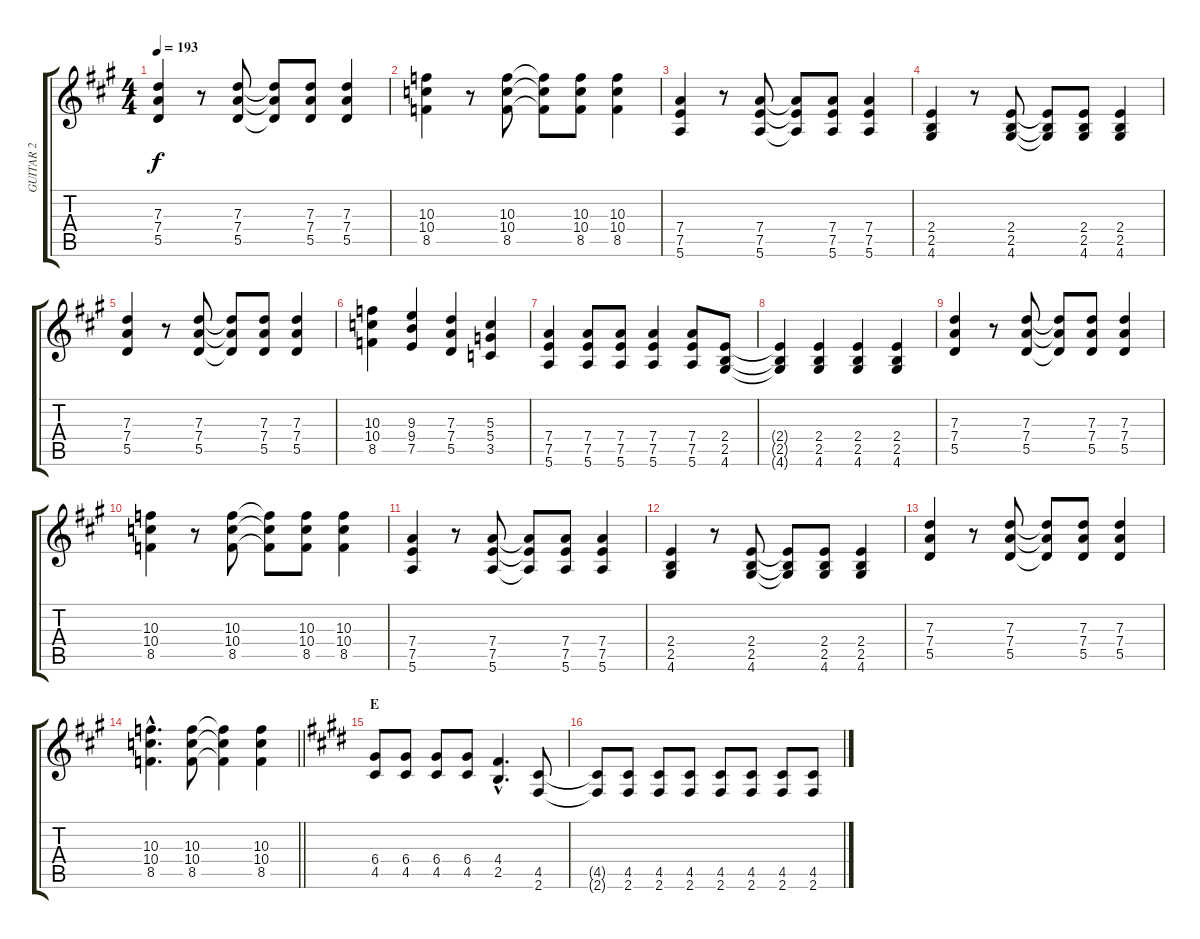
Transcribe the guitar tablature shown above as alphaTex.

\track ("GUITAR 2" "GUITAR 2") {instrument distortionguitar}
\staff {score tabs}
\tuning (E4 B3 G3 D3 A2 E2) {hide}
\ts (4 4)
\tempo 193
\clef g2
\ks a
(7.3 7.4 5.5).4{dy f} r.8 (7.3 7.4 5.5).8 (7.3{t} 7.4{t} 5.5{t}).8 (7.3 7.4 5.5).8 (7.3 7.4 5.5).4 |
(10.3 10.4 8.5).4 r.8 (10.3 10.4 8.5).8 (10.3{t} 10.4{t} 8.5{t}).8 (10.3 10.4 8.5).8 (10.3 10.4 8.5).4 |
(7.4 7.5 5.6).4 r.8 (7.4 7.5 5.6).8 (7.4{t} 7.5{t} 5.6{t}).8 (7.4 7.5 5.6).8 (7.4 7.5 5.6).4 |
(2.4 2.5 4.6).4 r.8 (2.4 2.5 4.6).8 (2.4{t} 2.5{t} 4.6{t}).8 (2.4 2.5 4.6).8 (2.4 2.5 4.6).4 |
(7.3 7.4 5.5).4 r.8 (7.3 7.4 5.5).8 (7.3{t} 7.4{t} 5.5{t}).8 (7.3 7.4 5.5).8 (7.3 7.4 5.5).4 |
(10.3 10.4 8.5).4 (9.3 9.4 7.5).4 (7.3 7.4 5.5).4 (5.3 5.4 3.5).4 |
(7.4 7.5 5.6).4 (7.4 7.5 5.6).8 (7.4 7.5 5.6).8 (7.4 7.5 5.6).4 (7.4 7.5 5.6).8 (2.4 2.5 4.6).8 |
(2.4{t} 2.5{t} 4.6{t}).4 (2.4 2.5 4.6).4 (2.4 2.5 4.6).4 (2.4 2.5 4.6).4 |
(7.3 7.4 5.5).4 r.8 (7.3 7.4 5.5).8 (7.3{t} 7.4{t} 5.5{t}).8 (7.3 7.4 5.5).8 (7.3 7.4 5.5).4 |
(10.3 10.4 8.5).4 r.8 (10.3 10.4 8.5).8 (10.3{t} 10.4{t} 8.5{t}).8 (10.3 10.4 8.5).8 (10.3 10.4 8.5).4 |
(7.4 7.5 5.6).4 r.8 (7.4 7.5 5.6).8 (7.4{t} 7.5{t} 5.6{t}).8 (7.4 7.5 5.6).8 (7.4 7.5 5.6).4 |
(2.4 2.5 4.6).4 r.8 (2.4 2.5 4.6).8 (2.4{t} 2.5{t} 4.6{t}).8 (2.4 2.5 4.6).8 (2.4 2.5 4.6).4 |
(7.3 7.4 5.5).4 r.8 (7.3 7.4 5.5).8 (7.3{t} 7.4{t} 5.5{t}).8 (7.3 7.4 5.5).8 (7.3 7.4 5.5).4 |
\barLineRight lightlight
(10.3{hac} 10.4{hac} 8.5{hac}).4{d} (10.3 10.4 8.5).8 (10.3{t} 10.4{t} 8.5{t}).4 (10.3 10.4 8.5).4 |
\section ("" "E")
\ks c#minor
(6.4 4.5).8{balance 8} (6.4 4.5).8 (6.4 4.5).8 (6.4 4.5).8 (4.4{hac} 2.5{hac}).4{d} (4.5 2.6).8 |
(4.5{t} 2.6{t}).8 (4.5 2.6).8 (4.5 2.6).8 (4.5 2.6).8 (4.5 2.6).8 (4.5 2.6).8 (4.5 2.6).8 (4.5 2.6).8
